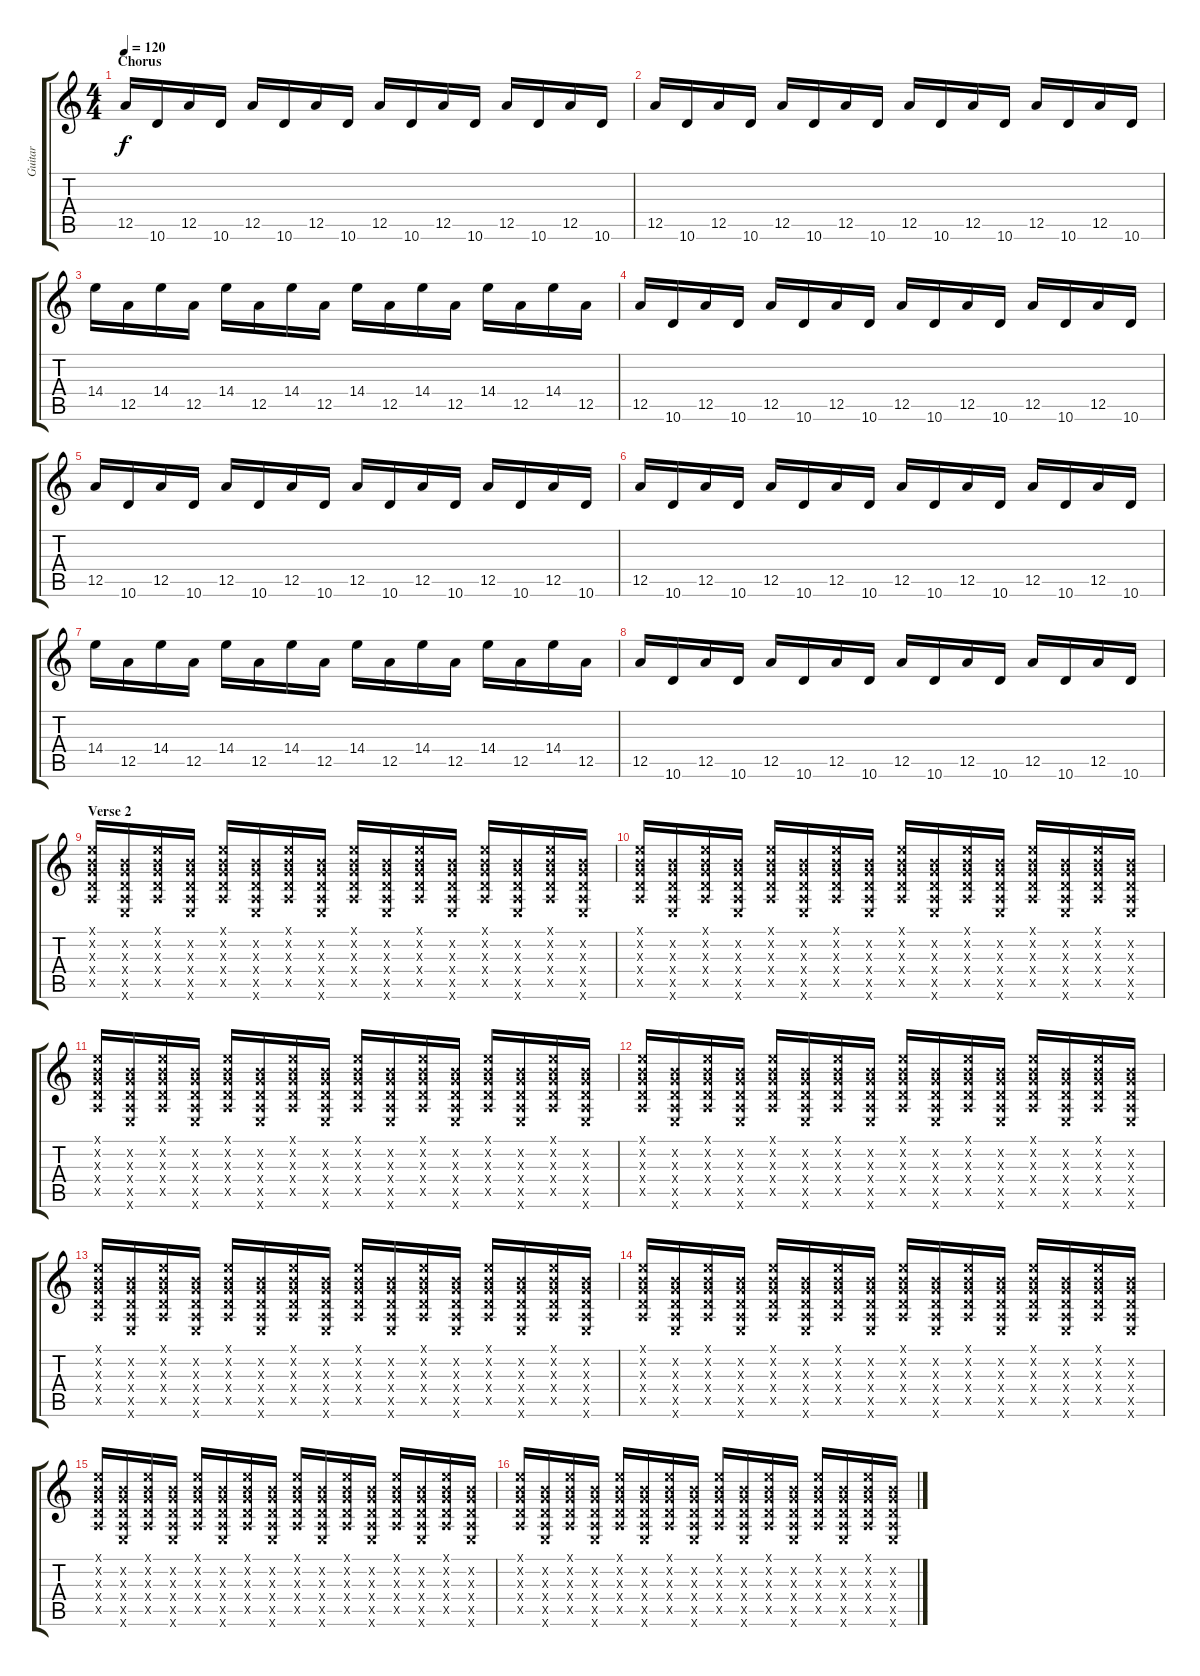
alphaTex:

\track ("Guitar" "Guitar") {instrument overdrivenguitar}
\staff {score tabs}
\tuning (E4 B3 G3 D3 A2 E2) {hide}
\ts (4 4)
\section ("" "Chorus")
\tempo 120
\clef g2
\ks c
12.5.16{dy f} 10.6.16 12.5.16 10.6.16 12.5.16 10.6.16 12.5.16 10.6.16 12.5.16 10.6.16 12.5.16 10.6.16 12.5.16 10.6.16 12.5.16 10.6.16 |
12.5.16 10.6.16 12.5.16 10.6.16 12.5.16 10.6.16 12.5.16 10.6.16 12.5.16 10.6.16 12.5.16 10.6.16 12.5.16 10.6.16 12.5.16 10.6.16 |
14.4.16 12.5.16 14.4.16 12.5.16 14.4.16 12.5.16 14.4.16 12.5.16 14.4.16 12.5.16 14.4.16 12.5.16 14.4.16 12.5.16 14.4.16 12.5.16 |
12.5.16 10.6.16 12.5.16 10.6.16 12.5.16 10.6.16 12.5.16 10.6.16 12.5.16 10.6.16 12.5.16 10.6.16 12.5.16 10.6.16 12.5.16 10.6.16 |
12.5.16 10.6.16 12.5.16 10.6.16 12.5.16 10.6.16 12.5.16 10.6.16 12.5.16 10.6.16 12.5.16 10.6.16 12.5.16 10.6.16 12.5.16 10.6.16 |
12.5.16 10.6.16 12.5.16 10.6.16 12.5.16 10.6.16 12.5.16 10.6.16 12.5.16 10.6.16 12.5.16 10.6.16 12.5.16 10.6.16 12.5.16 10.6.16 |
14.4.16 12.5.16 14.4.16 12.5.16 14.4.16 12.5.16 14.4.16 12.5.16 14.4.16 12.5.16 14.4.16 12.5.16 14.4.16 12.5.16 14.4.16 12.5.16 |
12.5.16 10.6.16 12.5.16 10.6.16 12.5.16 10.6.16 12.5.16 10.6.16 12.5.16 10.6.16 12.5.16 10.6.16 12.5.16 10.6.16 12.5.16 10.6.16 |
\section ("" "Verse 2")
(0.1{x} 0.2{x} 0.3{x} 0.4{x} 0.5{x}).16 (0.2{x} 0.3{x} 0.4{x} 0.5{x} 0.6{x}).16 (0.1{x} 0.2{x} 0.3{x} 0.4{x} 0.5{x}).16 (0.2{x} 0.3{x} 0.4{x} 0.5{x} 0.6{x}).16 (0.1{x} 0.2{x} 0.3{x} 0.4{x} 0.5{x}).16 (0.2{x} 0.3{x} 0.4{x} 0.5{x} 0.6{x}).16 (0.1{x} 0.2{x} 0.3{x} 0.4{x} 0.5{x}).16 (0.2{x} 0.3{x} 0.4{x} 0.5{x} 0.6{x}).16 (0.1{x} 0.2{x} 0.3{x} 0.4{x} 0.5{x}).16 (0.2{x} 0.3{x} 0.4{x} 0.5{x} 0.6{x}).16 (0.1{x} 0.2{x} 0.3{x} 0.4{x} 0.5{x}).16 (0.2{x} 0.3{x} 0.4{x} 0.5{x} 0.6{x}).16 (0.1{x} 0.2{x} 0.3{x} 0.4{x} 0.5{x}).16 (0.2{x} 0.3{x} 0.4{x} 0.5{x} 0.6{x}).16 (0.1{x} 0.2{x} 0.3{x} 0.4{x} 0.5{x}).16 (0.2{x} 0.3{x} 0.4{x} 0.5{x} 0.6{x}).16 |
(0.1{x} 0.2{x} 0.3{x} 0.4{x} 0.5{x}).16 (0.2{x} 0.3{x} 0.4{x} 0.5{x} 0.6{x}).16 (0.1{x} 0.2{x} 0.3{x} 0.4{x} 0.5{x}).16 (0.2{x} 0.3{x} 0.4{x} 0.5{x} 0.6{x}).16 (0.1{x} 0.2{x} 0.3{x} 0.4{x} 0.5{x}).16 (0.2{x} 0.3{x} 0.4{x} 0.5{x} 0.6{x}).16 (0.1{x} 0.2{x} 0.3{x} 0.4{x} 0.5{x}).16 (0.2{x} 0.3{x} 0.4{x} 0.5{x} 0.6{x}).16 (0.1{x} 0.2{x} 0.3{x} 0.4{x} 0.5{x}).16 (0.2{x} 0.3{x} 0.4{x} 0.5{x} 0.6{x}).16 (0.1{x} 0.2{x} 0.3{x} 0.4{x} 0.5{x}).16 (0.2{x} 0.3{x} 0.4{x} 0.5{x} 0.6{x}).16 (0.1{x} 0.2{x} 0.3{x} 0.4{x} 0.5{x}).16 (0.2{x} 0.3{x} 0.4{x} 0.5{x} 0.6{x}).16 (0.1{x} 0.2{x} 0.3{x} 0.4{x} 0.5{x}).16 (0.2{x} 0.3{x} 0.4{x} 0.5{x} 0.6{x}).16 |
(0.1{x} 0.2{x} 0.3{x} 0.4{x} 0.5{x}).16 (0.2{x} 0.3{x} 0.4{x} 0.5{x} 0.6{x}).16 (0.1{x} 0.2{x} 0.3{x} 0.4{x} 0.5{x}).16 (0.2{x} 0.3{x} 0.4{x} 0.5{x} 0.6{x}).16 (0.1{x} 0.2{x} 0.3{x} 0.4{x} 0.5{x}).16 (0.2{x} 0.3{x} 0.4{x} 0.5{x} 0.6{x}).16 (0.1{x} 0.2{x} 0.3{x} 0.4{x} 0.5{x}).16 (0.2{x} 0.3{x} 0.4{x} 0.5{x} 0.6{x}).16 (0.1{x} 0.2{x} 0.3{x} 0.4{x} 0.5{x}).16 (0.2{x} 0.3{x} 0.4{x} 0.5{x} 0.6{x}).16 (0.1{x} 0.2{x} 0.3{x} 0.4{x} 0.5{x}).16 (0.2{x} 0.3{x} 0.4{x} 0.5{x} 0.6{x}).16 (0.1{x} 0.2{x} 0.3{x} 0.4{x} 0.5{x}).16 (0.2{x} 0.3{x} 0.4{x} 0.5{x} 0.6{x}).16 (0.1{x} 0.2{x} 0.3{x} 0.4{x} 0.5{x}).16 (0.2{x} 0.3{x} 0.4{x} 0.5{x} 0.6{x}).16 |
(0.1{x} 0.2{x} 0.3{x} 0.4{x} 0.5{x}).16 (0.2{x} 0.3{x} 0.4{x} 0.5{x} 0.6{x}).16 (0.1{x} 0.2{x} 0.3{x} 0.4{x} 0.5{x}).16 (0.2{x} 0.3{x} 0.4{x} 0.5{x} 0.6{x}).16 (0.1{x} 0.2{x} 0.3{x} 0.4{x} 0.5{x}).16 (0.2{x} 0.3{x} 0.4{x} 0.5{x} 0.6{x}).16 (0.1{x} 0.2{x} 0.3{x} 0.4{x} 0.5{x}).16 (0.2{x} 0.3{x} 0.4{x} 0.5{x} 0.6{x}).16 (0.1{x} 0.2{x} 0.3{x} 0.4{x} 0.5{x}).16 (0.2{x} 0.3{x} 0.4{x} 0.5{x} 0.6{x}).16 (0.1{x} 0.2{x} 0.3{x} 0.4{x} 0.5{x}).16 (0.2{x} 0.3{x} 0.4{x} 0.5{x} 0.6{x}).16 (0.1{x} 0.2{x} 0.3{x} 0.4{x} 0.5{x}).16 (0.2{x} 0.3{x} 0.4{x} 0.5{x} 0.6{x}).16 (0.1{x} 0.2{x} 0.3{x} 0.4{x} 0.5{x}).16 (0.2{x} 0.3{x} 0.4{x} 0.5{x} 0.6{x}).16 |
(0.1{x} 0.2{x} 0.3{x} 0.4{x} 0.5{x}).16 (0.2{x} 0.3{x} 0.4{x} 0.5{x} 0.6{x}).16 (0.1{x} 0.2{x} 0.3{x} 0.4{x} 0.5{x}).16 (0.2{x} 0.3{x} 0.4{x} 0.5{x} 0.6{x}).16 (0.1{x} 0.2{x} 0.3{x} 0.4{x} 0.5{x}).16 (0.2{x} 0.3{x} 0.4{x} 0.5{x} 0.6{x}).16 (0.1{x} 0.2{x} 0.3{x} 0.4{x} 0.5{x}).16 (0.2{x} 0.3{x} 0.4{x} 0.5{x} 0.6{x}).16 (0.1{x} 0.2{x} 0.3{x} 0.4{x} 0.5{x}).16 (0.2{x} 0.3{x} 0.4{x} 0.5{x} 0.6{x}).16 (0.1{x} 0.2{x} 0.3{x} 0.4{x} 0.5{x}).16 (0.2{x} 0.3{x} 0.4{x} 0.5{x} 0.6{x}).16 (0.1{x} 0.2{x} 0.3{x} 0.4{x} 0.5{x}).16 (0.2{x} 0.3{x} 0.4{x} 0.5{x} 0.6{x}).16 (0.1{x} 0.2{x} 0.3{x} 0.4{x} 0.5{x}).16 (0.2{x} 0.3{x} 0.4{x} 0.5{x} 0.6{x}).16 |
(0.1{x} 0.2{x} 0.3{x} 0.4{x} 0.5{x}).16 (0.2{x} 0.3{x} 0.4{x} 0.5{x} 0.6{x}).16 (0.1{x} 0.2{x} 0.3{x} 0.4{x} 0.5{x}).16 (0.2{x} 0.3{x} 0.4{x} 0.5{x} 0.6{x}).16 (0.1{x} 0.2{x} 0.3{x} 0.4{x} 0.5{x}).16 (0.2{x} 0.3{x} 0.4{x} 0.5{x} 0.6{x}).16 (0.1{x} 0.2{x} 0.3{x} 0.4{x} 0.5{x}).16 (0.2{x} 0.3{x} 0.4{x} 0.5{x} 0.6{x}).16 (0.1{x} 0.2{x} 0.3{x} 0.4{x} 0.5{x}).16 (0.2{x} 0.3{x} 0.4{x} 0.5{x} 0.6{x}).16 (0.1{x} 0.2{x} 0.3{x} 0.4{x} 0.5{x}).16 (0.2{x} 0.3{x} 0.4{x} 0.5{x} 0.6{x}).16 (0.1{x} 0.2{x} 0.3{x} 0.4{x} 0.5{x}).16 (0.2{x} 0.3{x} 0.4{x} 0.5{x} 0.6{x}).16 (0.1{x} 0.2{x} 0.3{x} 0.4{x} 0.5{x}).16 (0.2{x} 0.3{x} 0.4{x} 0.5{x} 0.6{x}).16 |
(0.1{x} 0.2{x} 0.3{x} 0.4{x} 0.5{x}).16 (0.2{x} 0.3{x} 0.4{x} 0.5{x} 0.6{x}).16 (0.1{x} 0.2{x} 0.3{x} 0.4{x} 0.5{x}).16 (0.2{x} 0.3{x} 0.4{x} 0.5{x} 0.6{x}).16 (0.1{x} 0.2{x} 0.3{x} 0.4{x} 0.5{x}).16 (0.2{x} 0.3{x} 0.4{x} 0.5{x} 0.6{x}).16 (0.1{x} 0.2{x} 0.3{x} 0.4{x} 0.5{x}).16 (0.2{x} 0.3{x} 0.4{x} 0.5{x} 0.6{x}).16 (0.1{x} 0.2{x} 0.3{x} 0.4{x} 0.5{x}).16 (0.2{x} 0.3{x} 0.4{x} 0.5{x} 0.6{x}).16 (0.1{x} 0.2{x} 0.3{x} 0.4{x} 0.5{x}).16 (0.2{x} 0.3{x} 0.4{x} 0.5{x} 0.6{x}).16 (0.1{x} 0.2{x} 0.3{x} 0.4{x} 0.5{x}).16 (0.2{x} 0.3{x} 0.4{x} 0.5{x} 0.6{x}).16 (0.1{x} 0.2{x} 0.3{x} 0.4{x} 0.5{x}).16 (0.2{x} 0.3{x} 0.4{x} 0.5{x} 0.6{x}).16 |
(0.1{x} 0.2{x} 0.3{x} 0.4{x} 0.5{x}).16 (0.2{x} 0.3{x} 0.4{x} 0.5{x} 0.6{x}).16 (0.1{x} 0.2{x} 0.3{x} 0.4{x} 0.5{x}).16 (0.2{x} 0.3{x} 0.4{x} 0.5{x} 0.6{x}).16 (0.1{x} 0.2{x} 0.3{x} 0.4{x} 0.5{x}).16 (0.2{x} 0.3{x} 0.4{x} 0.5{x} 0.6{x}).16 (0.1{x} 0.2{x} 0.3{x} 0.4{x} 0.5{x}).16 (0.2{x} 0.3{x} 0.4{x} 0.5{x} 0.6{x}).16 (0.1{x} 0.2{x} 0.3{x} 0.4{x} 0.5{x}).16 (0.2{x} 0.3{x} 0.4{x} 0.5{x} 0.6{x}).16 (0.1{x} 0.2{x} 0.3{x} 0.4{x} 0.5{x}).16 (0.2{x} 0.3{x} 0.4{x} 0.5{x} 0.6{x}).16 (0.1{x} 0.2{x} 0.3{x} 0.4{x} 0.5{x}).16 (0.2{x} 0.3{x} 0.4{x} 0.5{x} 0.6{x}).16 (0.1{x} 0.2{x} 0.3{x} 0.4{x} 0.5{x}).16 (0.2{x} 0.3{x} 0.4{x} 0.5{x} 0.6{x}).16
